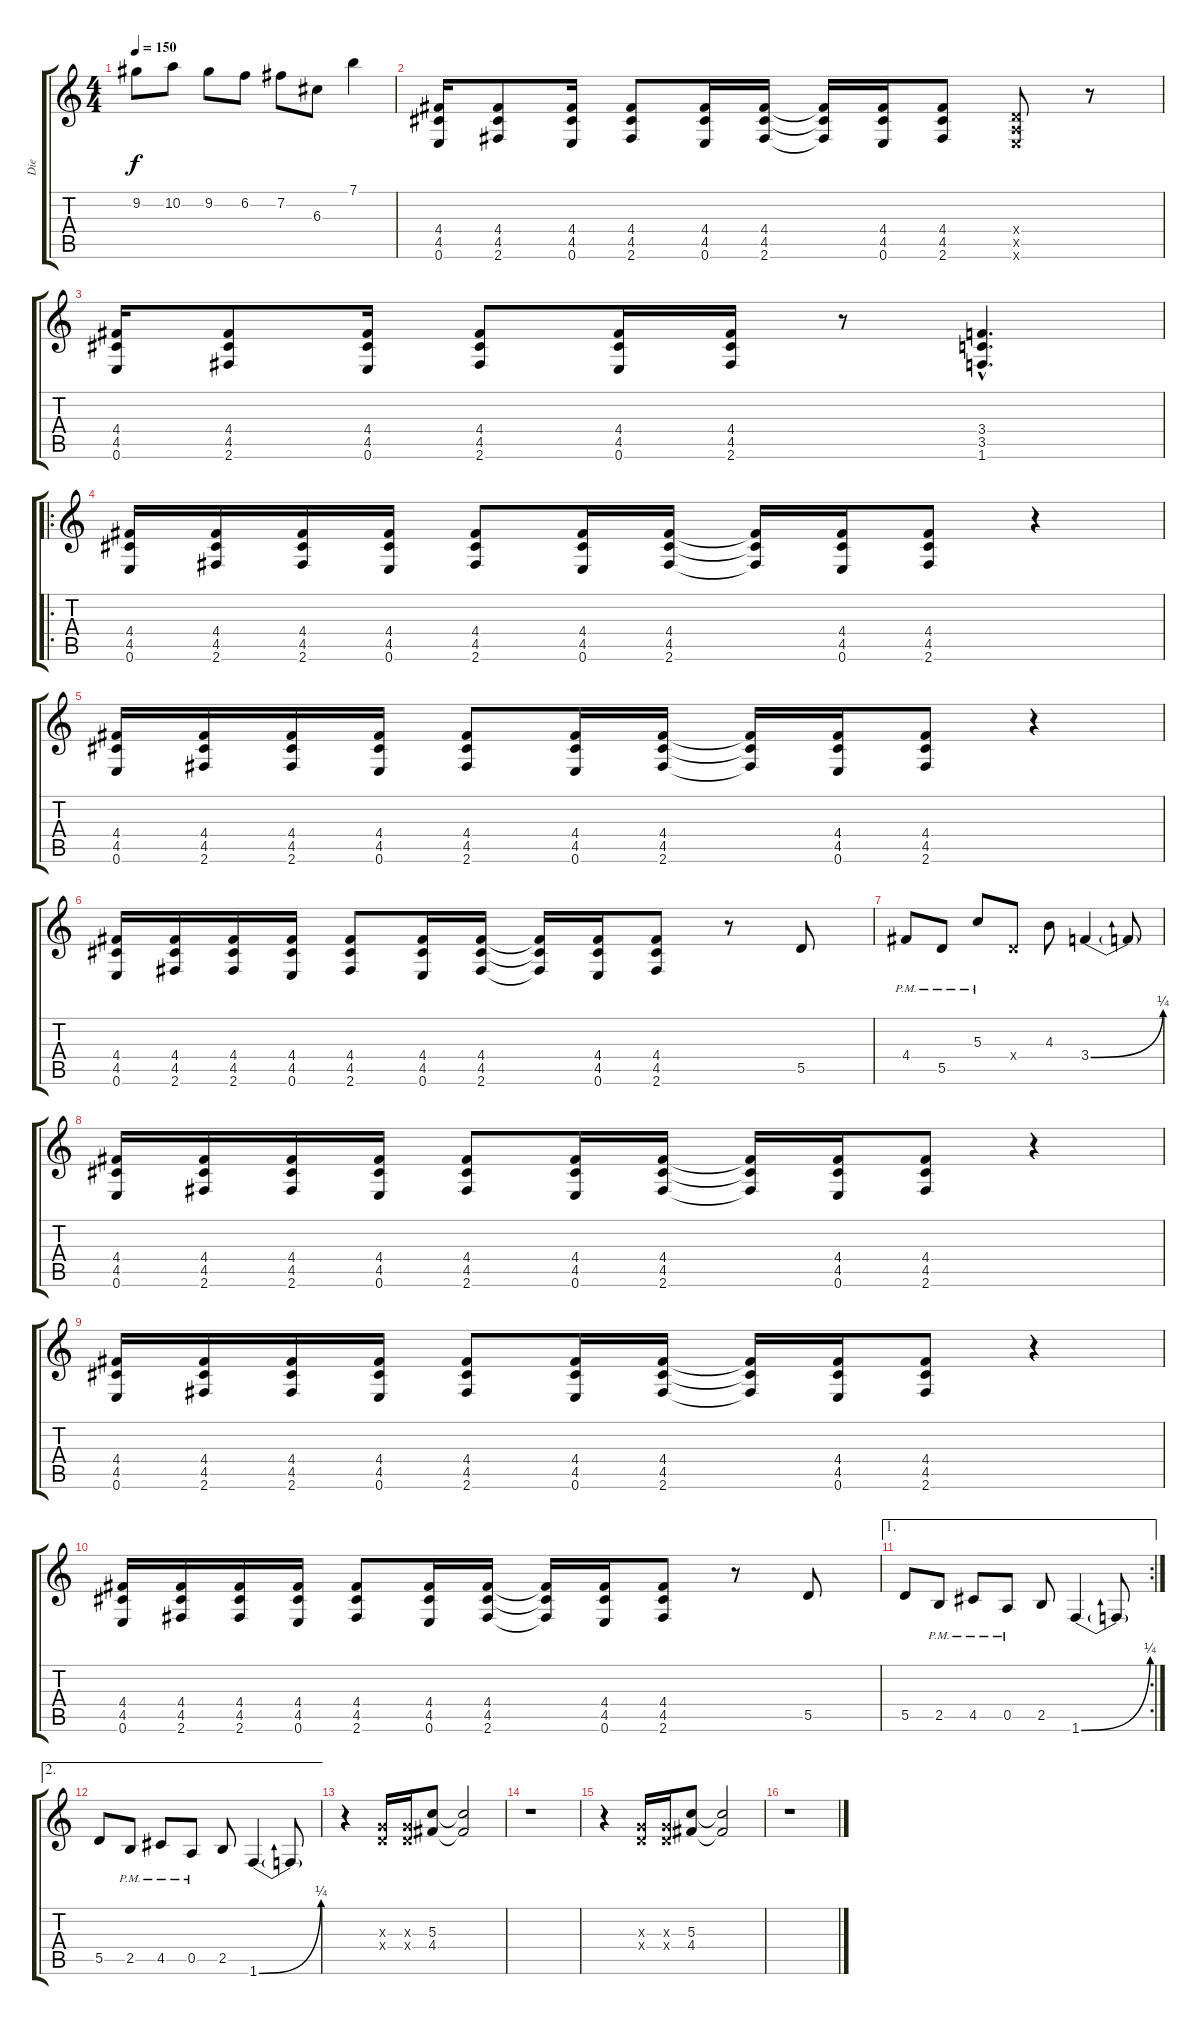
\track ("Die" "Die") {instrument distortionguitar}
\staff {score tabs}
\tuning (E4 B3 G3 D3 A2 E2) {hide}
\ts (4 4)
\tempo 150
\clef g2
\ks c
9.2.8{dy f} 10.2.8 9.2.8 6.2.8 7.2.8 6.3.8 7.1.4 |
(4.4 4.5 0.6).16 (4.4 4.5 2.6).8 (4.4 4.5 0.6).16 (4.4 4.5 2.6).8 (4.4 4.5 0.6).16 (4.4 4.5 2.6).16 (4.4{t} 4.5{t} 2.6{t}).16 (4.4 4.5 0.6).16 (4.4 4.5 2.6).8 (0.4{x} 0.5{x} 0.6{x}).8 r.8 |
(4.4 4.5 0.6).16 (4.4 4.5 2.6).8 (4.4 4.5 0.6).16 (4.4 4.5 2.6).8 (4.4 4.5 0.6).16 (4.4 4.5 2.6).16 r.8 (3.4{hac} 3.5{hac} 1.6{hac}).4{d} |
\ro
(4.4 4.5 0.6).16 (4.4 4.5 2.6).16 (4.4 4.5 2.6).16 (4.4 4.5 0.6).16 (4.4 4.5 2.6).8 (4.4 4.5 0.6).16 (4.4 4.5 2.6).16 (4.4{t} 4.5{t} 2.6{t}).16 (4.4 4.5 0.6).16 (4.4 4.5 2.6).8 r.4 |
(4.4 4.5 0.6).16 (4.4 4.5 2.6).16 (4.4 4.5 2.6).16 (4.4 4.5 0.6).16 (4.4 4.5 2.6).8 (4.4 4.5 0.6).16 (4.4 4.5 2.6).16 (4.4{t} 4.5{t} 2.6{t}).16 (4.4 4.5 0.6).16 (4.4 4.5 2.6).8 r.4 |
(4.4 4.5 0.6).16 (4.4 4.5 2.6).16 (4.4 4.5 2.6).16 (4.4 4.5 0.6).16 (4.4 4.5 2.6).8 (4.4 4.5 0.6).16 (4.4 4.5 2.6).16 (4.4{t} 4.5{t} 2.6{t}).16 (4.4 4.5 0.6).16 (4.4 4.5 2.6).8 r.8 5.5.8 |
4.4{pm}.8 5.5{pm}.8 5.3{pm}.8 0.4{x}.8 4.3.8 3.4{be (bend 0 0 60 1)}.4 3.4{t}.8 |
(4.4 4.5 0.6).16 (4.4 4.5 2.6).16 (4.4 4.5 2.6).16 (4.4 4.5 0.6).16 (4.4 4.5 2.6).8 (4.4 4.5 0.6).16 (4.4 4.5 2.6).16 (4.4{t} 4.5{t} 2.6{t}).16 (4.4 4.5 0.6).16 (4.4 4.5 2.6).8 r.4 |
(4.4 4.5 0.6).16 (4.4 4.5 2.6).16 (4.4 4.5 2.6).16 (4.4 4.5 0.6).16 (4.4 4.5 2.6).8 (4.4 4.5 0.6).16 (4.4 4.5 2.6).16 (4.4{t} 4.5{t} 2.6{t}).16 (4.4 4.5 0.6).16 (4.4 4.5 2.6).8 r.4 |
(4.4 4.5 0.6).16 (4.4 4.5 2.6).16 (4.4 4.5 2.6).16 (4.4 4.5 0.6).16 (4.4 4.5 2.6).8 (4.4 4.5 0.6).16 (4.4 4.5 2.6).16 (4.4{t} 4.5{t} 2.6{t}).16 (4.4 4.5 0.6).16 (4.4 4.5 2.6).8 r.8 5.5.8 |
\ae 1
\rc 2
5.5.8 2.5{pm}.8 4.5{pm}.8 0.5{pm}.8 2.5.8 1.6{be (bend 0 0 60 1)}.4 1.6{t}.8 |
\ae 2
5.5.8 2.5{pm}.8 4.5{pm}.8 0.5{pm}.8 2.5.8 1.6{be (bend 0 0 60 1)}.4 1.6{t}.8 |
r.4 (0.3{x} 0.4{x}).16 (0.3{x} 0.4{x}).16 (5.3 4.4).8 (5.3{t} 4.4{t}).2 |
r.1 |
r.4 (0.3{x} 0.4{x}).16 (0.3{x} 0.4{x}).16 (5.3 4.4).8 (5.3{t} 4.4{t}).2 |
r.1
